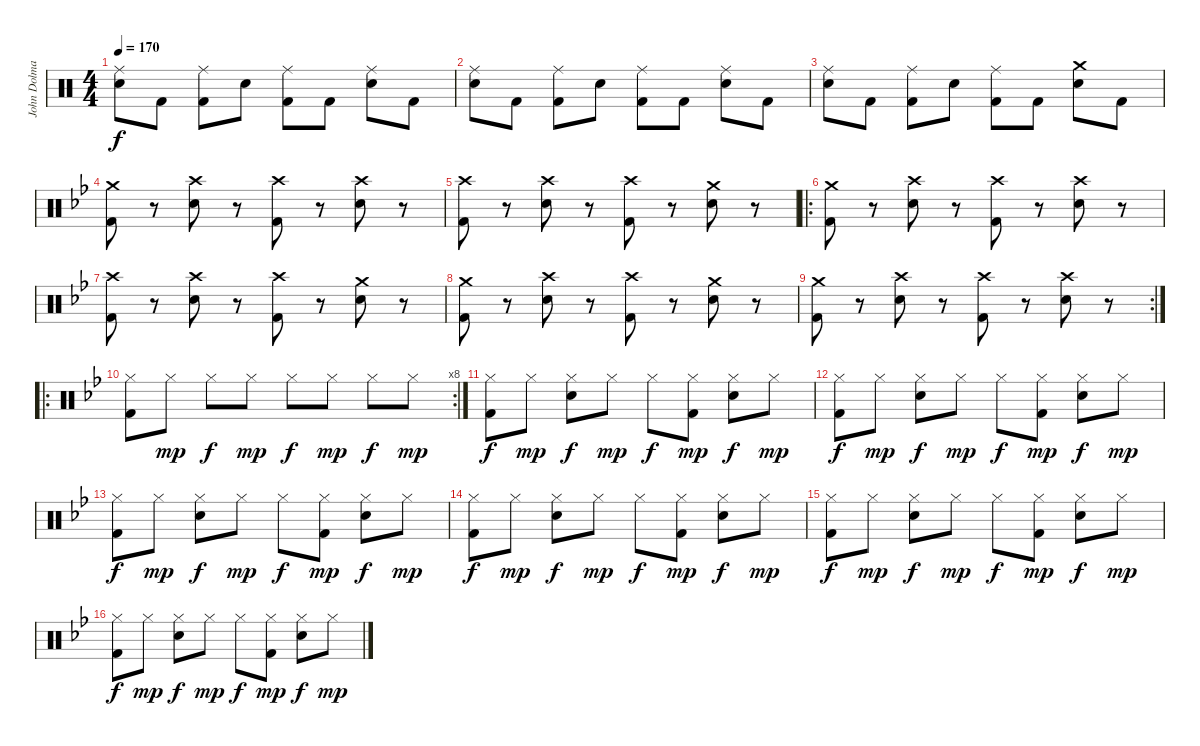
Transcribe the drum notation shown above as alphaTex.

\track ("John Dolmayan" "John Dolma") {instrument percussion}
\staff {score}
\articulation defaults
\ts (4 4)
\tempo 170
\clef neutral
\ks c
("Ride (middle)" "Snare (hit) 2").8{dy f} "Kick (hit) 2".8 ("Ride (middle)" "Kick (hit) 2").8 "Snare (hit) 2".8 ("Ride (middle)" "Kick (hit) 2").8 "Kick (hit) 2".8 ("Ride (middle)" "Snare (hit) 2").8 "Kick (hit) 2".8 |
("Ride (middle)" "Snare (hit) 2").8 "Kick (hit) 2".8 ("Ride (middle)" "Kick (hit) 2").8 "Snare (hit) 2".8 ("Ride (middle)" "Kick (hit) 2").8 "Kick (hit) 2".8 ("Ride (middle)" "Snare (hit) 2").8 "Kick (hit) 2".8 |
("Ride (middle)" "Snare (hit) 2").8 "Kick (hit) 2".8 ("Ride (middle)" "Kick (hit) 2").8 "Snare (hit) 2".8 ("Ride (middle)" "Kick (hit) 2").8 "Kick (hit) 2".8 ("Crash medium (hit)" "Snare (hit) 2").8 "Kick (hit) 2".8 |
\ks gminor
("Crash medium (hit)" "Kick (hit) 2").8 r.8 ("Crash high (hit)" "Snare (hit) 2").8 r.8 ("Crash high (hit)" "Kick (hit) 2").8 r.8 ("Crash high (hit)" "Snare (hit) 2").8 r.8 |
("Crash high (hit)" "Kick (hit) 2").8 r.8 ("Crash high (hit)" "Snare (hit) 2").8 r.8 ("Crash high (hit)" "Kick (hit) 2").8 r.8 ("Crash medium (hit)" "Snare (hit) 2").8 r.8 |
\ro
("Crash medium (hit)" "Kick (hit) 2").8 r.8 ("Crash high (hit)" "Snare (hit) 2").8 r.8 ("Crash high (hit)" "Kick (hit) 2").8 r.8 ("Crash high (hit)" "Snare (hit) 2").8 r.8 |
("Crash high (hit)" "Kick (hit) 2").8 r.8 ("Crash high (hit)" "Snare (hit) 2").8 r.8 ("Crash high (hit)" "Kick (hit) 2").8 r.8 ("Crash medium (hit)" "Snare (hit) 2").8 r.8 |
("Crash medium (hit)" "Kick (hit) 2").8 r.8 ("Crash high (hit)" "Snare (hit) 2").8 r.8 ("Crash high (hit)" "Kick (hit) 2").8 r.8 ("Crash medium (hit)" "Snare (hit) 2").8 r.8 |
\rc 2
("Crash medium (hit)" "Kick (hit) 2").8 r.8 ("Crash high (hit)" "Snare (hit) 2").8 r.8 ("Crash high (hit)" "Kick (hit) 2").8 r.8 ("Crash high (hit)" "Snare (hit) 2").8 r.8 |
\ro
\rc 8
("Hi-Hat (closed)" "Kick (hit) 2").8 "Hi-Hat (closed)".8{dy mp} "Hi-Hat (closed)".8{dy f} "Hi-Hat (closed)".8{dy mp} "Hi-Hat (closed)".8{dy f} "Hi-Hat (closed)".8{dy mp} "Hi-Hat (closed)".8{dy f} "Hi-Hat (closed)".8{dy mp} |
("Hi-Hat (closed)" "Kick (hit) 2").8{dy f} "Hi-Hat (closed)".8{dy mp} ("Hi-Hat (closed)" "Snare (hit) 2").8{dy f} "Hi-Hat (closed)".8{dy mp} "Hi-Hat (closed)".8{dy f} ("Hi-Hat (closed)" "Kick (hit) 2").8{dy mp} ("Hi-Hat (closed)" "Snare (hit) 2").8{dy f} "Hi-Hat (closed)".8{dy mp} |
("Hi-Hat (closed)" "Kick (hit) 2").8{dy f} "Hi-Hat (closed)".8{dy mp} ("Hi-Hat (closed)" "Snare (hit) 2").8{dy f} "Hi-Hat (closed)".8{dy mp} "Hi-Hat (closed)".8{dy f} ("Hi-Hat (closed)" "Kick (hit) 2").8{dy mp} ("Hi-Hat (closed)" "Snare (hit) 2").8{dy f} "Hi-Hat (closed)".8{dy mp} |
("Hi-Hat (closed)" "Kick (hit) 2").8{dy f} "Hi-Hat (closed)".8{dy mp} ("Hi-Hat (closed)" "Snare (hit) 2").8{dy f} "Hi-Hat (closed)".8{dy mp} "Hi-Hat (closed)".8{dy f} ("Hi-Hat (closed)" "Kick (hit) 2").8{dy mp} ("Hi-Hat (closed)" "Snare (hit) 2").8{dy f} "Hi-Hat (closed)".8{dy mp} |
("Hi-Hat (closed)" "Kick (hit) 2").8{dy f} "Hi-Hat (closed)".8{dy mp} ("Hi-Hat (closed)" "Snare (hit) 2").8{dy f} "Hi-Hat (closed)".8{dy mp} "Hi-Hat (closed)".8{dy f} ("Hi-Hat (closed)" "Kick (hit) 2").8{dy mp} ("Hi-Hat (closed)" "Snare (hit) 2").8{dy f} "Hi-Hat (closed)".8{dy mp} |
("Hi-Hat (closed)" "Kick (hit) 2").8{dy f} "Hi-Hat (closed)".8{dy mp} ("Hi-Hat (closed)" "Snare (hit) 2").8{dy f} "Hi-Hat (closed)".8{dy mp} "Hi-Hat (closed)".8{dy f} ("Hi-Hat (closed)" "Kick (hit) 2").8{dy mp} ("Hi-Hat (closed)" "Snare (hit) 2").8{dy f} "Hi-Hat (closed)".8{dy mp} |
("Hi-Hat (closed)" "Kick (hit) 2").8{dy f} "Hi-Hat (closed)".8{dy mp} ("Hi-Hat (closed)" "Snare (hit) 2").8{dy f} "Hi-Hat (closed)".8{dy mp} "Hi-Hat (closed)".8{dy f} ("Hi-Hat (closed)" "Kick (hit) 2").8{dy mp} ("Hi-Hat (closed)" "Snare (hit) 2").8{dy f} "Hi-Hat (closed)".8{dy mp}
